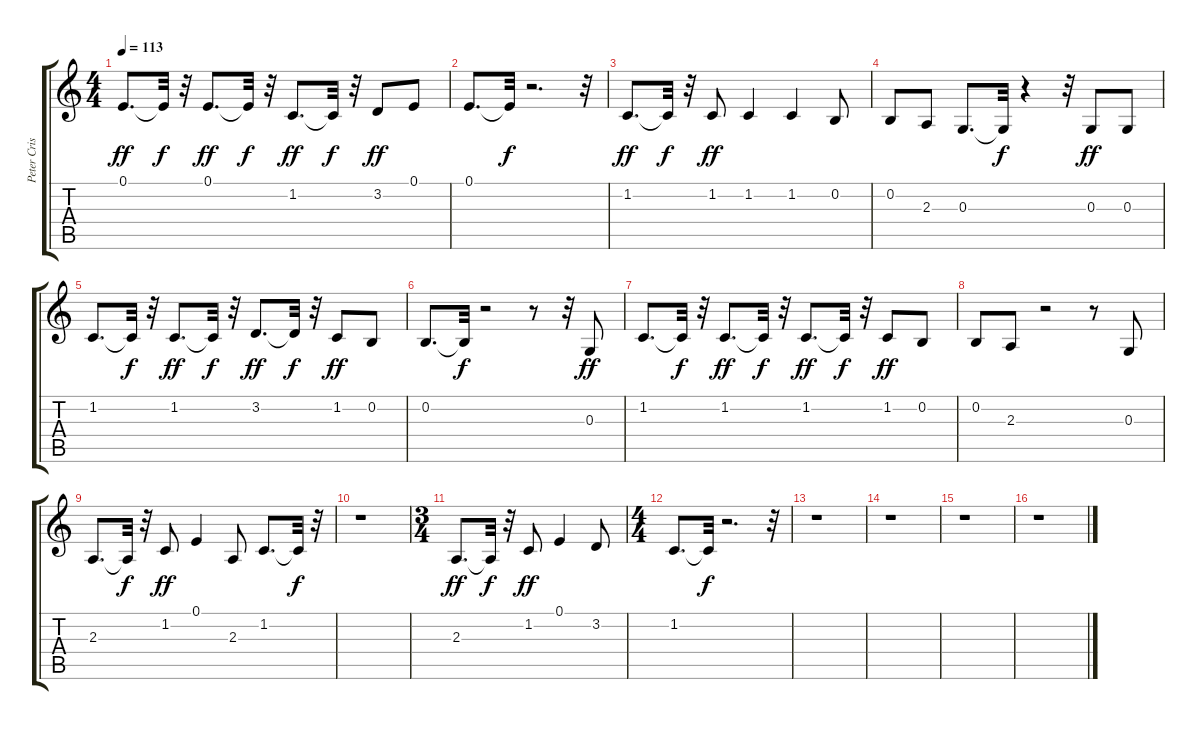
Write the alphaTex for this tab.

\track ("Peter Criss" "Peter Cris") {instrument lead2sawtooth}
\staff {score tabs}
\tuning (E4 B3 G3 D3 A2 E2) {hide}
\ts (4 4)
\tempo 113
\clef g2
\ks c
0.1.8{d dy ff} 0.1{t}.32{dy f} r.32 0.1.8{d dy ff} 0.1{t}.32{dy f} r.32 1.2.8{d dy ff} 1.2{t}.32{dy f} r.32 3.2.8{dy ff} 0.1.8 |
0.1.8{d} 0.1{t}.32{dy f} r.2{d} r.32 |
1.2.8{d dy ff} 1.2{t}.32{dy f} r.32 1.2.8{dy ff} 1.2.4 1.2.4 0.2.8 |
0.2.8 2.3.8 0.3.8{d} 0.3{t}.32{dy f} r.4 r.32 0.3.8{dy ff} 0.3.8 |
1.2.8{d} 1.2{t}.32{dy f} r.32 1.2.8{d dy ff} 1.2{t}.32{dy f} r.32 3.2.8{d dy ff} 3.2{t}.32{dy f} r.32 1.2.8{dy ff} 0.2.8 |
0.2.8{d} 0.2{t}.32{dy f} r.2 r.8 r.32 0.3.8{dy ff} |
1.2.8{d} 1.2{t}.32{dy f} r.32 1.2.8{d dy ff} 1.2{t}.32{dy f} r.32 1.2.8{d dy ff} 1.2{t}.32{dy f} r.32 1.2.8{dy ff} 0.2.8 |
0.2.8 2.3.8 r.2 r.8 0.3.8 |
2.3.8{d} 2.3{t}.32{dy f} r.32 1.2.8{dy ff} 0.1.4 2.3.8 1.2.8{d} 1.2{t}.32{dy f} r.32 |
r.1 |
\ts (3 4)
2.3.8{d dy ff} 2.3{t}.32{dy f} r.32 1.2.8{dy ff} 0.1.4 3.2.8 |
\ts (4 4)
1.2.8{d} 1.2{t}.32{dy f} r.2{d} r.32 |
r.1 |
r.1 |
r.1 |
r.1
